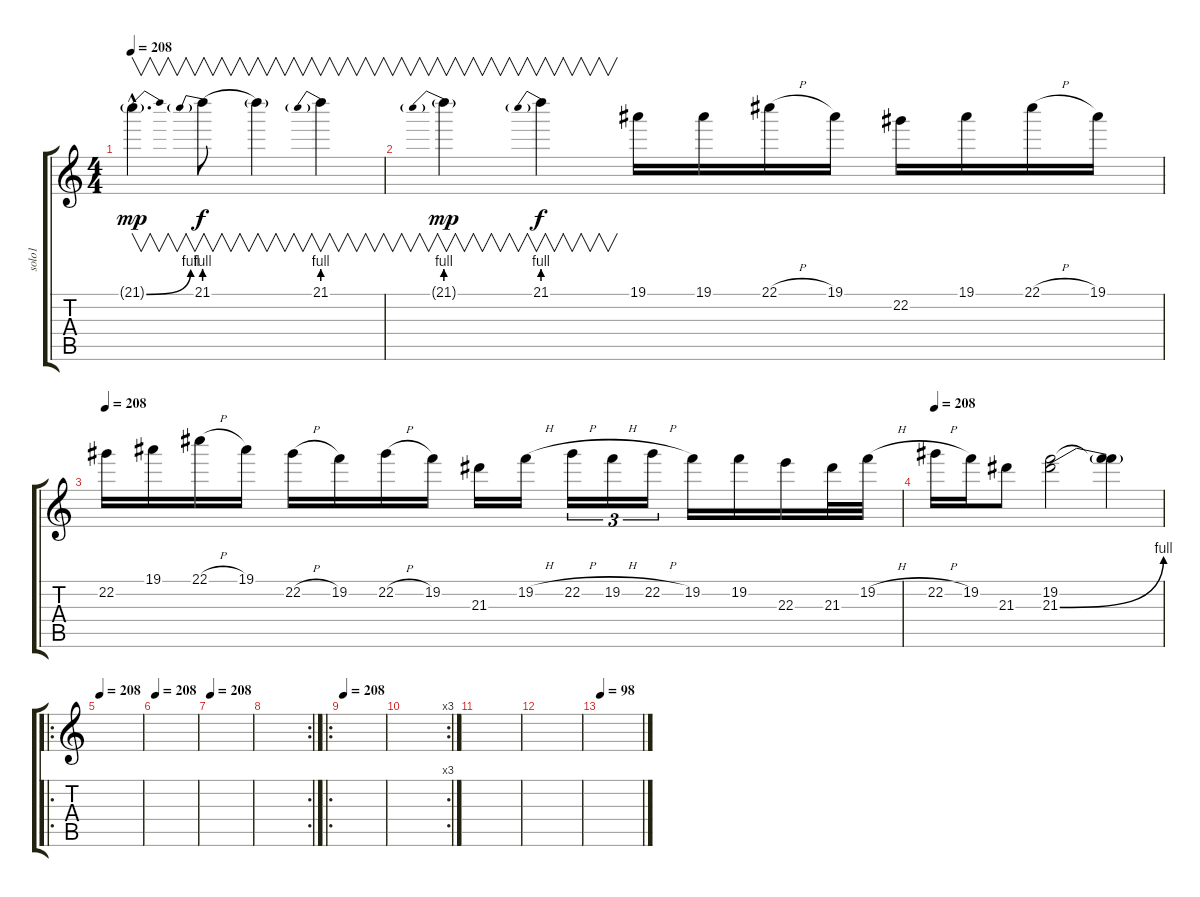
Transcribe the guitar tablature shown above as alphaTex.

\track ("solo1" "solo1") {instrument distortionguitar}
\staff {score tabs}
\tuning (Eb4 Bb3 Gb3 Db3 Ab2 Eb2) {hide}
\ts (4 4)
\tempo 208
\clef g2
\ks c
21.1{be (bend 0 0 60 4) g hac}.4{v d dy mp} 21.1{be (prebend 0 4 60 4)}.8{v dy f} 21.1{t}.4{v} 21.1{be (prebend 0 4 60 4)}.4{v} |
21.1{be (prebend 0 4 60 4) g}.4{v dy mp} 21.1{be (prebend 0 4 60 4)}.4{v dy f} 19.1.16 19.1.16 22.1{h}.16 19.1.16 22.2.16 19.1.16 22.1{h}.16 19.1.16 |
\tempo 208
22.2.16 19.1.16 22.1{h}.16 19.1.16 22.2{h}.16 19.2.16 22.2{h}.16 19.2.16 21.3.16 19.2{h}.16 22.2{h}.16{tu (3 2)} 19.2{h}.16{tu (3 2)} 22.2{h}.16{tu (3 2)} 19.2.16 19.2.16 22.3.16 21.3.32 19.2{h}.32 |
\tempo 208
22.2{h}.16 19.2.16 21.3.8 (19.2 21.3{be (bend 0 0 60 4)}).2 (19.2{t} 21.3{t}).4 |
\ro
\tempo 208
|
\tempo 208
|
\tempo 208
|
\rc 2
|
\ro
\tempo 208
|
\rc 3
|
|
|
\tempo 98
